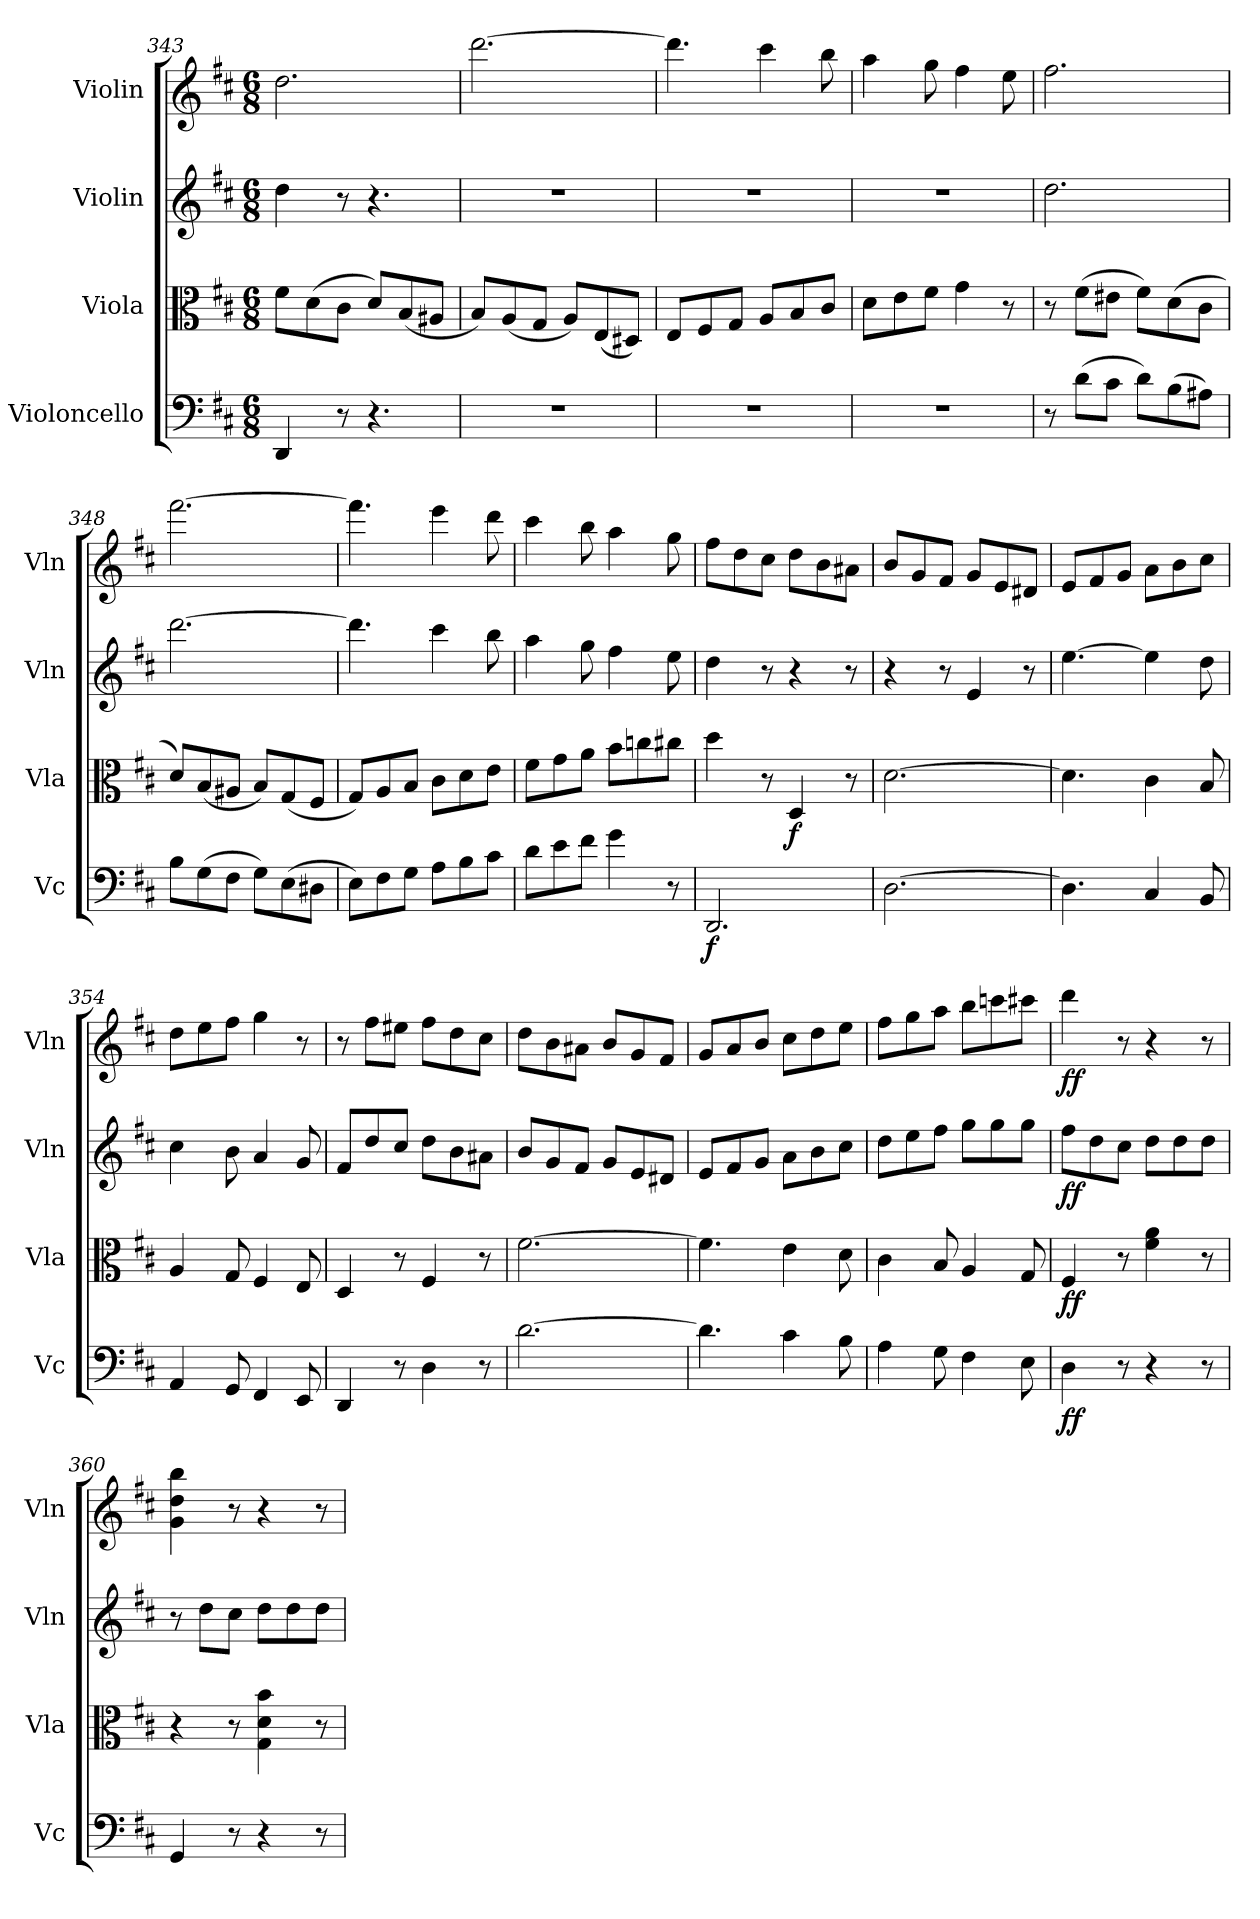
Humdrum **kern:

**kern	**dynam	**kern	**dynam	**kern	**dynam	**kern	**dynam
*part4	*part4	*part3	*part3	*part2	*part2	*part1	*part1
*staff4	*staff4	*staff3	*staff3	*staff2	*staff2	*staff1	*staff1
*I"Violoncello	*	*I"Viola	*	*I"Violin	*	*I"Violin	*
*I'Vc	*	*I'Vla	*	*I'Vln	*	*I'Vln	*
*clefF4	*	*clefC3	*	*clefG2	*	*clefG2	*
*k[f#c#]	*	*k[f#c#]	*	*k[f#c#]	*	*k[f#c#]	*
*D:	*	*D:	*	*D:	*	*D:	*
*M6/8	*	*M6/8	*	*M6/8	*	*M6/8	*
=343	=343	=343	=343	=343	=343	=343	=343
4DD/	.	8f#\L	.	4dd\	.	2.dd\	.
.	.	(8d\	.	.	.	.	.
8r	.	8c#\J	.	8r	.	.	.
4.r	.	8d/L)	.	4.r	.	.	.
.	.	(8B/	.	.	.	.	.
.	.	8A#X/J	.	.	.	.	.
=344	=344	=344	=344	=344	=344	=344	=344
2.r	.	8B/L)	.	2.r	.	[2.ddd\	.
.	.	(8A/	.	.	.	.	.
.	.	8G/J	.	.	.	.	.
.	.	8A/L)	.	.	.	.	.
.	.	(8E/	.	.	.	.	.
.	.	8D#X/J)	.	.	.	.	.
=345	=345	=345	=345	=345	=345	=345	=345
2.r	.	8E/L	.	2.r	.	4.ddd\]	.
.	.	8F#/	.	.	.	.	.
.	.	8G/J	.	.	.	.	.
.	.	8A/L	.	.	.	4ccc#\	.
.	.	8B/	.	.	.	.	.
.	.	8c#/J	.	.	.	8bb\	.
=346	=346	=346	=346	=346	=346	=346	=346
2.r	.	8d\L	.	2.r	.	4aa\	.
.	.	8e\	.	.	.	.	.
.	.	8f#\J	.	.	.	8gg\	.
.	.	4g\	.	.	.	4ff#\	.
.	.	8r	.	.	.	8ee\	.
=347	=347	=347	=347	=347	=347	=347	=347
8r	.	8r	.	2.dd\	.	2.ff#\	.
(8d\L	.	(8f#\L	.	.	.	.	.
8c#\J	.	8e#X\J	.	.	.	.	.
8d\L)	.	8f#\L)	.	.	.	.	.
(8B\	.	(8d\	.	.	.	.	.
8A#X\J)	.	8c#\J	.	.	.	.	.
=348	=348	=348	=348	=348	=348	=348	=348
8B\L	.	8d/L)	.	[2.ddd\	.	[2.fff#\	.
(8G\	.	(8B/	.	.	.	.	.
8F#\J	.	8A#X/J	.	.	.	.	.
8G\L)	.	8B/L)	.	.	.	.	.
(8E\	.	(8G/	.	.	.	.	.
8D#X\J	.	8F#/J	.	.	.	.	.
=349	=349	=349	=349	=349	=349	=349	=349
8E\L)	.	8G/L)	.	4.ddd\]	.	4.fff#\]	.
8F#\	.	8A/	.	.	.	.	.
8G\J	.	8B/J	.	.	.	.	.
8A\L	.	8c#\L	.	4ccc#\	.	4eee\	.
8B\	.	8d\	.	.	.	.	.
8c#\J	.	8e\J	.	8bb\	.	8ddd\	.
=350	=350	=350	=350	=350	=350	=350	=350
8d\L	.	8f#\L	.	4aa\	.	4ccc#\	.
8e\	.	8g\	.	.	.	.	.
8f#\J	.	8a\J	.	8gg\	.	8bb\	.
4g\	.	8b\L	.	4ff#\	.	4aa\	.
.	.	8ccn\	.	.	.	.	.
8r	.	8cc#X\J	.	8ee\	.	8gg\	.
=351	=351	=351	=351	=351	=351	=351	=351
2.DD/	f	4dd\	.	4dd\	.	8ff#\L	.
.	.	.	.	.	.	8dd\	.
.	.	8r	.	8r	.	8cc#\J	.
.	.	4D/	f	4r	.	8dd\L	.
.	.	.	.	.	.	8b\	.
.	.	8r	.	8r	.	8a#X\J	.
=352	=352	=352	=352	=352	=352	=352	=352
[2.D\	.	[2.d\	.	4r	.	8b/L	.
.	.	.	.	.	.	8g/	.
.	.	.	.	8r	.	8f#/J	.
.	.	.	.	4e/	.	8g/L	.
.	.	.	.	.	.	8e/	.
.	.	.	.	8r	.	8d#X/J	.
=353	=353	=353	=353	=353	=353	=353	=353
4.D\]	.	4.d\]	.	[4.ee\	.	8e/L	.
.	.	.	.	.	.	8f#/	.
.	.	.	.	.	.	8g/J	.
4C#/	.	4c#\	.	4ee\]	.	8a\L	.
.	.	.	.	.	.	8b\	.
8BB/	.	8B/	.	8dd\	.	8cc#\J	.
=354	=354	=354	=354	=354	=354	=354	=354
4AA/	.	4A/	.	4cc#\	.	8dd\L	.
.	.	.	.	.	.	8ee\	.
8GG/	.	8G/	.	8b\	.	8ff#\J	.
4FF#/	.	4F#/	.	4a/	.	4gg\	.
8EE/	.	8E/	.	8g/	.	8r	.
=355	=355	=355	=355	=355	=355	=355	=355
4DD/	.	4D/	.	8f#/L	.	8r	.
.	.	.	.	8dd/	.	8ff#\L	.
8r	.	8r	.	8cc#/J	.	8ee#X\J	.
4D\	.	4F#/	.	8dd\L	.	8ff#\L	.
.	.	.	.	8b\	.	8dd\	.
8r	.	8r	.	8a#X\J	.	8cc#\J	.
=356	=356	=356	=356	=356	=356	=356	=356
[2.d\	.	[2.f#\	.	8b/L	.	8dd\L	.
.	.	.	.	8g/	.	8b\	.
.	.	.	.	8f#/J	.	8a#X\J	.
.	.	.	.	8g/L	.	8b/L	.
.	.	.	.	8e/	.	8g/	.
.	.	.	.	8d#X/J	.	8f#/J	.
=357	=357	=357	=357	=357	=357	=357	=357
4.d\]	.	4.f#\]	.	8e/L	.	8g/L	.
.	.	.	.	8f#/	.	8a/	.
.	.	.	.	8g/J	.	8b/J	.
4c#\	.	4e\	.	8a\L	.	8cc#\L	.
.	.	.	.	8b\	.	8dd\	.
8B\	.	8d\	.	8cc#\J	.	8ee\J	.
=358	=358	=358	=358	=358	=358	=358	=358
4A\	.	4c#\	.	8dd\L	.	8ff#\L	.
.	.	.	.	8ee\	.	8gg\	.
8G\	.	8B/	.	8ff#\J	.	8aa\J	.
4F#\	.	4A/	.	8gg\L	.	8bb\L	.
.	.	.	.	8gg\	.	8cccn\	.
8E\	.	8G/	.	8gg\J	.	8ccc#X\J	.
=359	=359	=359	=359	=359	=359	=359	=359
4D\	ff	4F#/	ff	8ff#\L	ff	4ddd\	ff
.	.	.	.	8dd\	.	.	.
8r	.	8r	.	8cc#\J	.	8r	.
4r	.	4f#\ 4a\	.	8dd\L	.	4r	.
.	.	.	.	8dd\	.	.	.
8r	.	8r	.	8dd\J	.	8r	.
=360	=360	=360	=360	=360	=360	=360	=360
4GG/	.	4r	.	8r	.	4g\ 4dd\ 4bb\	.
.	.	.	.	8dd\L	.	.	.
8r	.	8r	.	8cc#\J	.	8r	.
4r	.	4G\ 4d\ 4b\	.	8dd\L	.	4r	.
.	.	.	.	8dd\	.	.	.
8r	.	8r	.	8dd\J	.	8r	.
=	=	=	=	=	=	=	=
*-	*-	*-	*-	*-	*-	*-	*-
